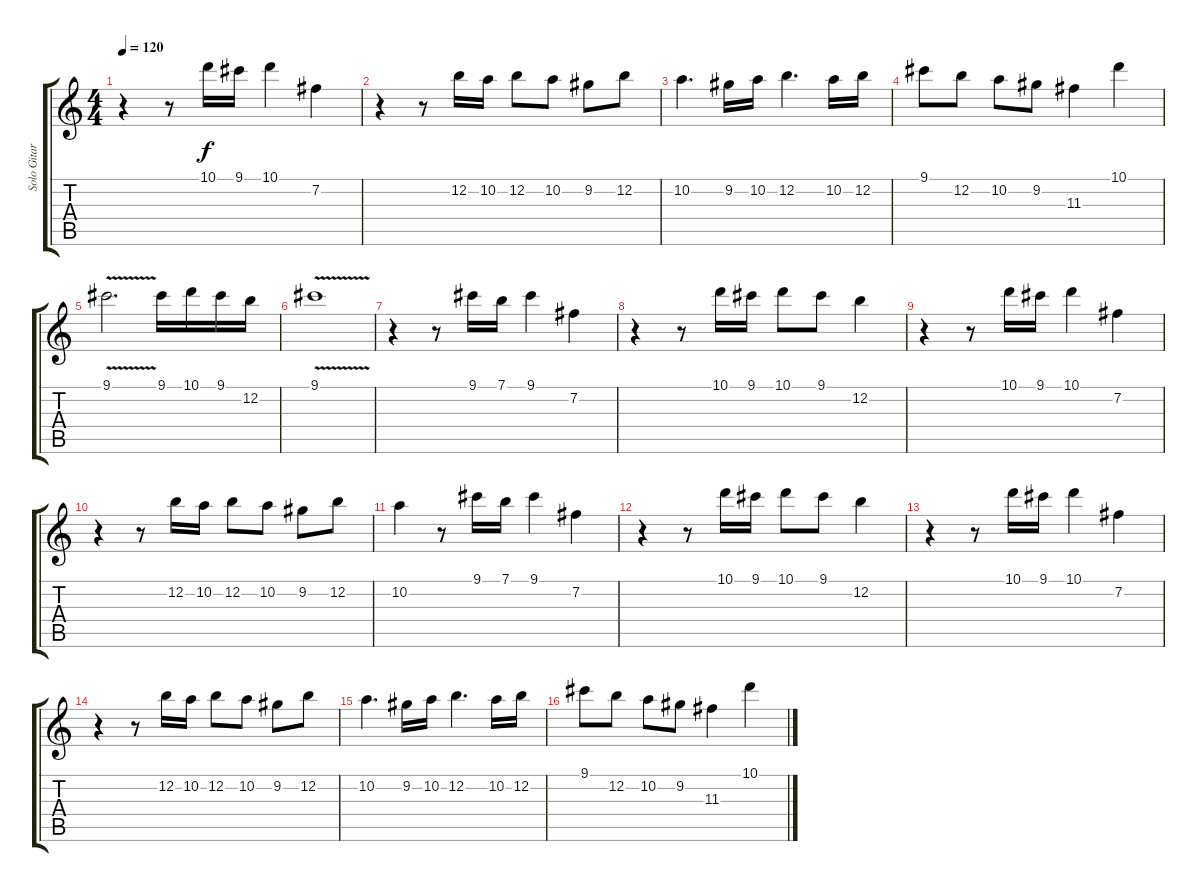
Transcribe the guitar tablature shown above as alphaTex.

\track ("Solo Gitar" "Solo Gitar") {instrument overdrivenguitar}
\staff {score tabs}
\tuning (E4 B3 G3 D3 A2 E2) {hide}
\ts (4 4)
\tempo 120
\clef g2
\ks c
r.4{dy f} r.8 10.1.16 9.1.16 10.1.4 7.2.4 |
r.4 r.8 12.2.16 10.2.16 12.2.8 10.2.8 9.2.8 12.2.8 |
10.2.4{d} 9.2.16 10.2.16 12.2.4{d} 10.2.16 12.2.16 |
9.1.8 12.2.8 10.2.8 9.2.8 11.3.4 10.1.4 |
9.1{v}.2{d} 9.1.16 10.1.16 9.1.16 12.2.16 |
9.1{v}.1 |
r.4 r.8 9.1.16 7.1.16 9.1.4 7.2.4 |
r.4 r.8 10.1.16 9.1.16 10.1.8 9.1.8 12.2.4 |
r.4 r.8 10.1.16 9.1.16 10.1.4 7.2.4 |
r.4 r.8 12.2.16 10.2.16 12.2.8 10.2.8 9.2.8 12.2.8 |
10.2.4 r.8 9.1.16 7.1.16 9.1.4 7.2.4 |
r.4 r.8 10.1.16 9.1.16 10.1.8 9.1.8 12.2.4 |
r.4 r.8 10.1.16 9.1.16 10.1.4 7.2.4 |
r.4 r.8 12.2.16 10.2.16 12.2.8 10.2.8 9.2.8 12.2.8 |
10.2.4{d} 9.2.16 10.2.16 12.2.4{d} 10.2.16 12.2.16 |
9.1.8 12.2.8 10.2.8 9.2.8 11.3.4 10.1.4
